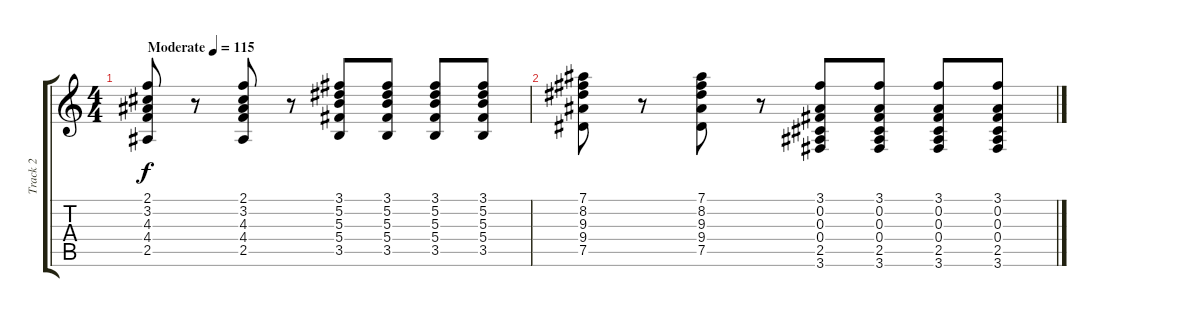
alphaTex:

\track ("Track 2" "Track 2") {mute instrument acousticguitarsteel}
\staff {score tabs}
\tuning (Eb4 Bb3 Gb3 Db3 Ab2 Eb2) {hide}
\ts (4 4)
\tempo (115 "Moderate")
\clef g2
\ks c
(2.1 3.2 4.3 4.4 2.5).8{dy f instrument acousticguitarsteel} r.8 (2.1 3.2 4.3 4.4 2.5).8 r.8 (3.1 5.2 5.3 5.4 3.5).8 (3.1 5.2 5.3 5.4 3.5).8 (3.1 5.2 5.3 5.4 3.5).8 (3.1 5.2 5.3 5.4 3.5).8 |
(7.1 8.2 9.3 9.4 7.5).8 r.8 (7.1 8.2 9.3 9.4 7.5).8 r.8 (3.1 0.2 0.3 0.4 2.5 3.6).8 (3.1 0.2 0.3 0.4 2.5 3.6).8 (3.1 0.2 0.3 0.4 2.5 3.6).8 (3.1 0.2 0.3 0.4 2.5 3.6).8
